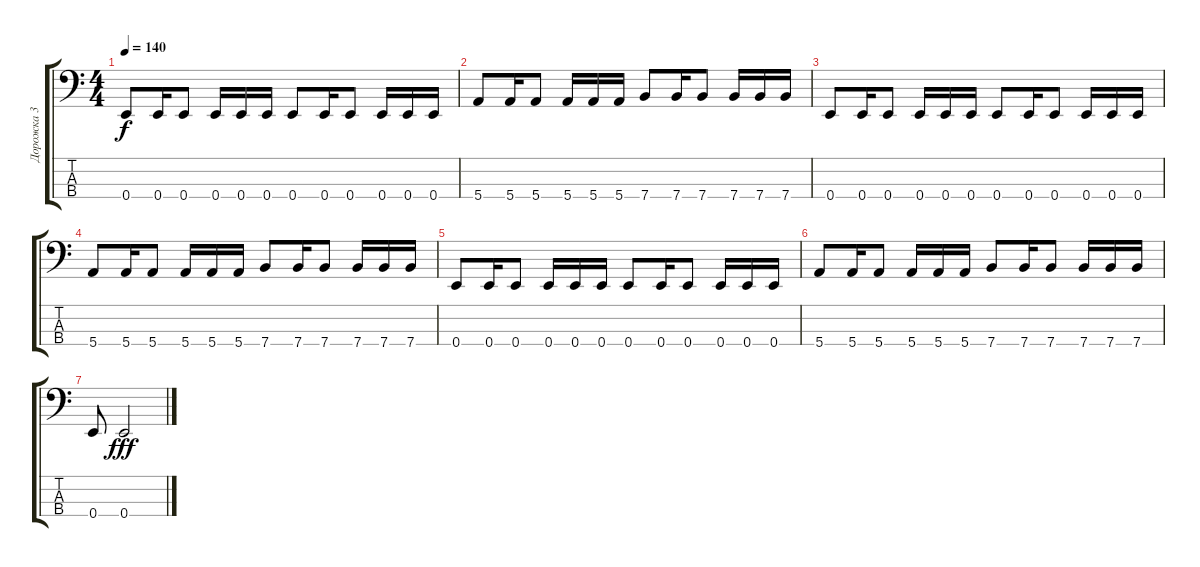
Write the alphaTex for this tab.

\track ("Дорожка 3" "Дорожка 3") {instrument electricbassfinger}
\staff {score tabs}
\tuning (G2 D2 A1 E1) {hide}
\ts (4 4)
\tempo 140
\clef f4
\ks c
0.4.8{dy f} 0.4.16 0.4.8 0.4.16 0.4.16 0.4.16 0.4.8 0.4.16 0.4.8 0.4.16 0.4.16 0.4.16 |
5.4.8 5.4.16 5.4.8 5.4.16 5.4.16 5.4.16 7.4.8 7.4.16 7.4.8 7.4.16 7.4.16 7.4.16 |
0.4.8 0.4.16 0.4.8 0.4.16 0.4.16 0.4.16 0.4.8 0.4.16 0.4.8 0.4.16 0.4.16 0.4.16 |
5.4.8 5.4.16 5.4.8 5.4.16 5.4.16 5.4.16 7.4.8 7.4.16 7.4.8 7.4.16 7.4.16 7.4.16 |
0.4.8 0.4.16 0.4.8 0.4.16 0.4.16 0.4.16 0.4.8 0.4.16 0.4.8 0.4.16 0.4.16 0.4.16 |
5.4.8 5.4.16 5.4.8 5.4.16 5.4.16 5.4.16 7.4.8 7.4.16 7.4.8 7.4.16 7.4.16 7.4.16 |
0.4.8 0.4.2{dy fff}
